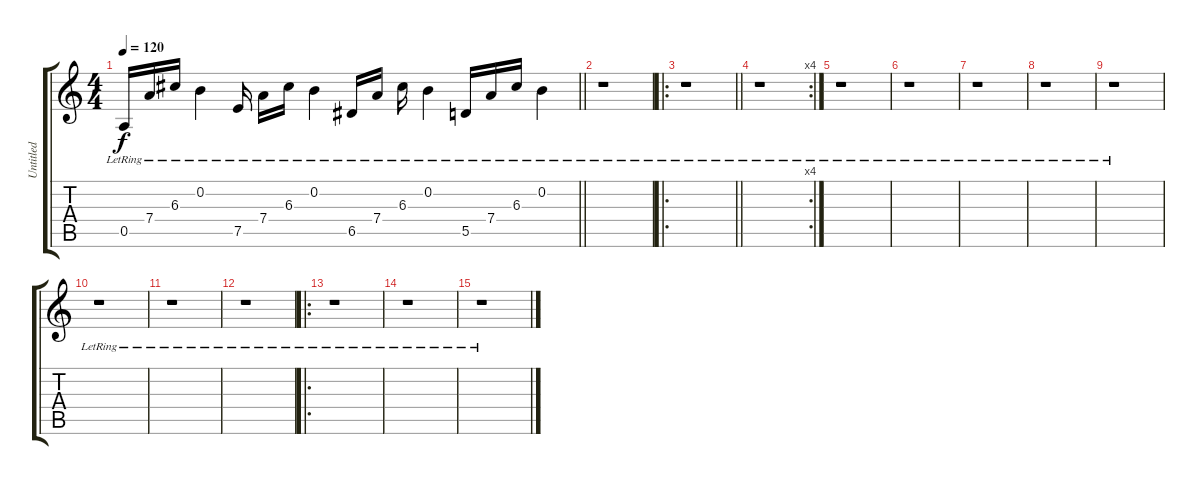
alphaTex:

\track ("Untitled" "Untitled") {instrument acousticguitarnylon}
\staff {score tabs}
\tuning (E4 B3 G3 D3 A2 E2) {hide}
\ts (4 4)
\tempo 120
\clef g2
\barLineRight lightlight
\ks c
0.5{lr}.16{dy f} 7.4{lr}.16 6.3{lr}.16 0.2{lr}.4 7.5{lr}.16 7.4{lr}.16 6.3{lr}.16 0.2{lr}.4 6.5{lr}.16 7.4{lr}.16 6.3{lr}.16 0.2{lr}.4 5.5{lr}.16 7.4{lr}.16 6.3{lr}.16 0.2{lr}.4 |
r.1 |
\ro
\barLineRight lightlight
r.1 |
\rc 4
r.1 |
r.1 |
r.1 |
r.1 |
r.1 |
r.1 |
r.1 |
r.1 |
r.1 |
\ro
r.1 |
r.1 |
r.1
